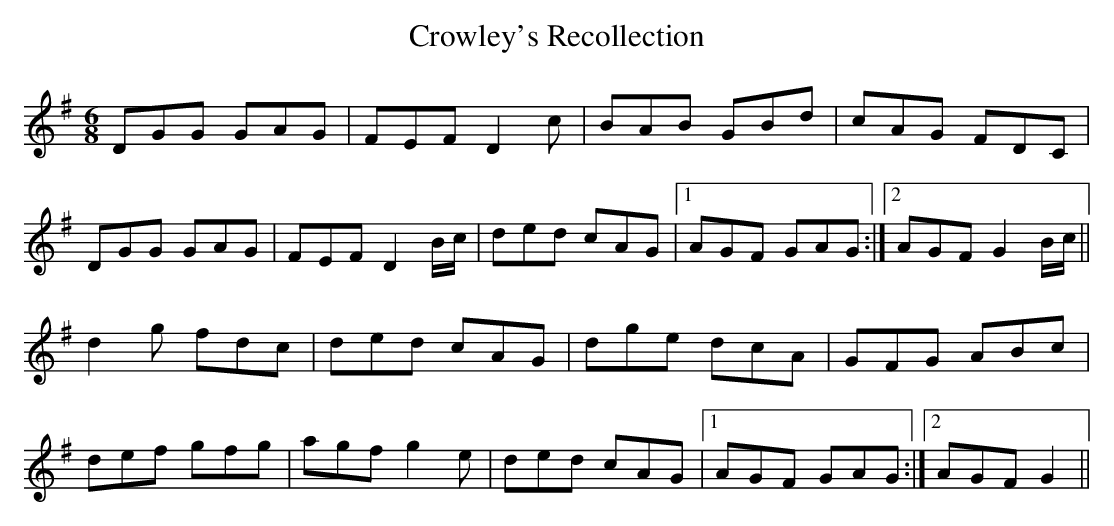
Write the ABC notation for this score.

X:1
T: Crowley's Recollection
M: 6/8
L: 1/8
K: G
DGG GAG | FEF D2 c | BAB GBd | cAG FDC |
DGG GAG | FEF D2 B/c/ |ded cAG |1 AGF GAG :|2\
AGF G2 B/c/ ||
d2 g fdc | ded cAG | dge dcA | GFG ABc |
def gfg | agf g2 e | ded cAG |1 AGF GAG :|2\
AGF G2 ||
